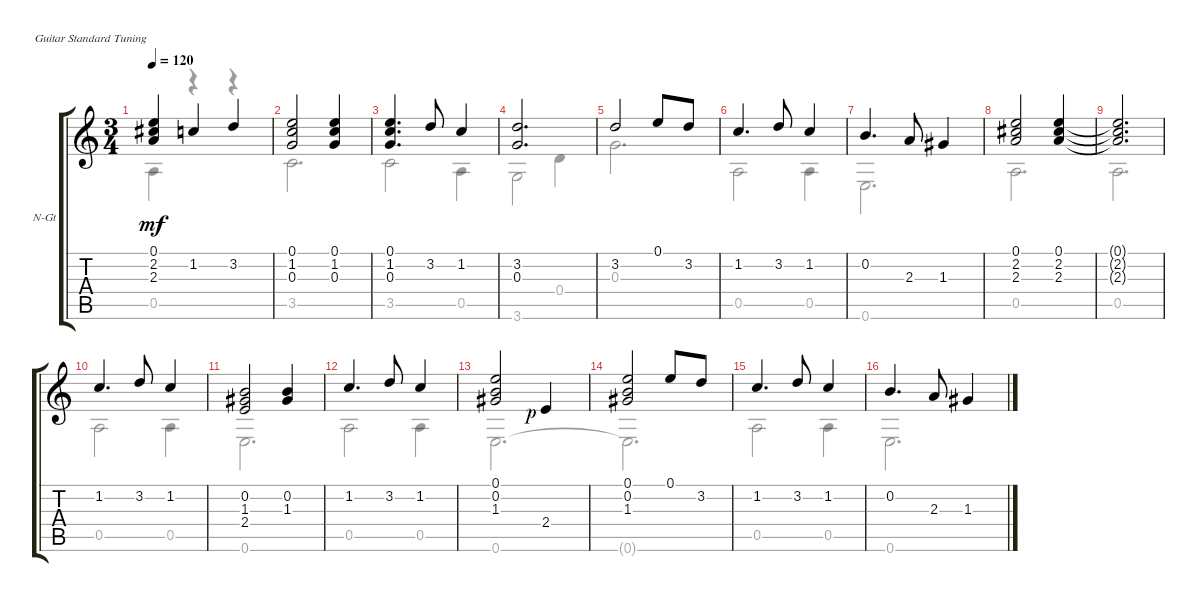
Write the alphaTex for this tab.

\defaultSystemsLayout 4
\bracketExtendMode groupsimilarinstruments
\firstSystemTrackNameOrientation horizontal
\otherSystemsTrackNameOrientation horizontal
\track ("Nylon Guitar" "N-Gt") {instrument acousticguitarnylon}
\staff {score tabs}
\tuning (E4 B3 G3 D3 A2 E2)
\voice
\ts (3 4)
\tempo 120
\clef g2
\ks c
(0.1{t} 2.2{t} 2.3{t}).4{dy mf} 1.2.4 3.2.4 |
(0.1 1.2 0.3).2 (0.3 1.2 0.1).4 |
(0.1 1.2 0.3).4{d} 3.2.8 1.2.4 |
(3.2 0.3).2{d} |
3.2.2 0.1.8 3.2.8 |
1.2.4{d} 3.2.8 1.2.4 |
0.2.4{d} 2.3.8 1.3.4 |
(0.1 2.2 2.3).2 (2.3 2.2 0.1).4 |
(0.1{t} 2.2{t} 2.3{t}).2{d} |
1.2.4{d} 3.2.8 1.2.4 |
(0.2 1.3 2.4).2 (0.2 1.3).4 |
1.2.4{d} 3.2.8 1.2.4 |
(0.1 0.2 1.3).2 2.4{rf 1}.4 |
(1.3 0.2 0.1).2 0.1.8 3.2.8 |
1.2.4{d} 3.2.8 1.2.4 |
0.2.4{d} 2.3.8 1.3.4
\voice
\clef g2
\ottava regular
\simile none
\ks c
0.5.4{dy mf} r.4 r.4 |
3.5.2{d} |
3.5.2 0.5.4 |
3.6.2 0.4.4 |
0.3.2{d} |
0.5.2 0.5.4 |
0.6.2{d} |
0.5.2{d} |
0.5.2{d} |
0.5.2 0.5.4 |
0.6.2{d} |
0.5.2 0.5.4 |
0.6.2{d} |
0.6{t}.2{d} |
0.5.2 0.5.4 |
0.6.2{d}
